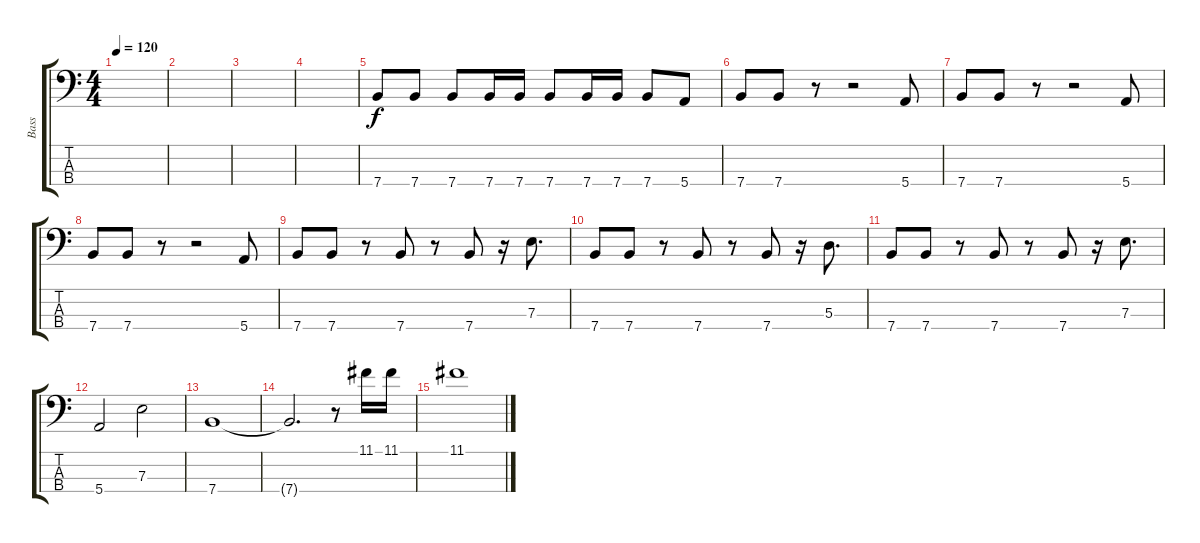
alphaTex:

\track ("Bass" "Bass") {instrument electricbassfinger}
\staff {score tabs}
\tuning (G2 D2 A1 E1) {hide}
\ts (4 4)
\tempo 120
\clef f4
\ks c
|
|
|
|
7.4.8 7.4.8 7.4.8 7.4.16 7.4.16 7.4.8 7.4.16 7.4.16 7.4.8 5.4.8 |
7.4.8 7.4.8 r.8 r.2 5.4.8 |
7.4.8 7.4.8 r.8 r.2 5.4.8 |
7.4.8 7.4.8 r.8 r.2 5.4.8 |
7.4.8 7.4.8 r.8 7.4.8 r.8 7.4.8 r.16 7.3.8{d} |
7.4.8 7.4.8 r.8 7.4.8 r.8 7.4.8 r.16 5.3.8{d} |
7.4.8 7.4.8 r.8 7.4.8 r.8 7.4.8 r.16 7.3.8{d} |
5.4.2 7.3.2 |
7.4.1 |
7.4{t}.2{d} r.8 11.1.16 11.1.16 |
11.1.1
